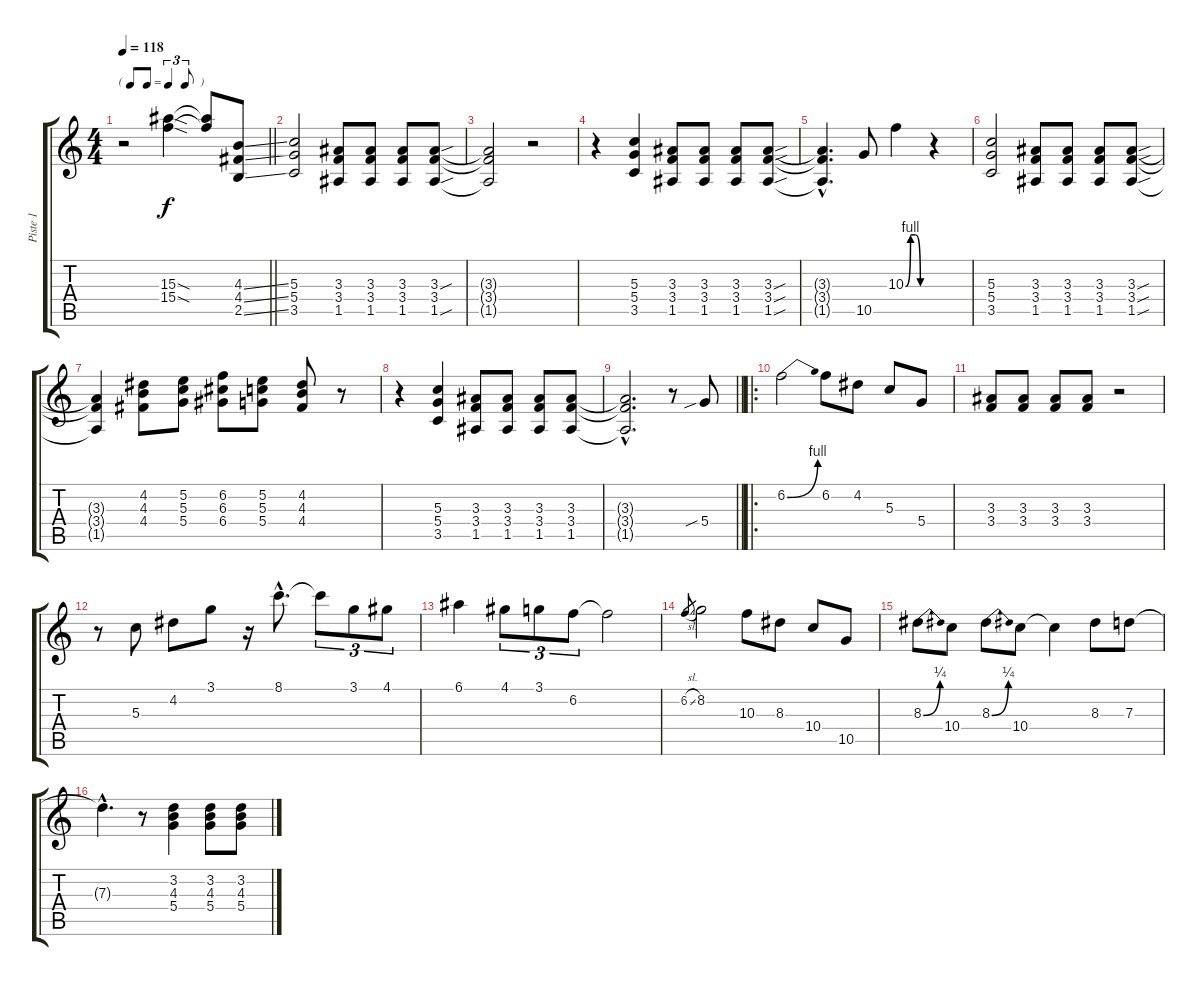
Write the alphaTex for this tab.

\track ("Piste 1" "Piste 1") {instrument electricguitarjazz}
\staff {score tabs}
\tuning (E4 B3 G3 D3 A2 E2) {hide}
\ts (4 4)
\tf triplet8th
\tempo 118
\clef g2
\barLineRight lightlight
\ks c
r.2{dy f instrument electricguitarjazz} (15.3{sod} 15.4{sod}).4 (15.3{t} 15.4{t}).8 (4.3{ss} 4.4{ss} 2.5{ss}).8 |
(5.3 5.4 3.5).2 (3.3 3.4 1.5).8 (3.3 3.4 1.5).8 (3.3 3.4 1.5).8 (3.3{sou} 3.4 1.5{sou}).8 |
(3.3{t} 3.4{t} 1.5{t}).2 r.2 |
r.4 (5.3 5.4 3.5).4 (3.3 3.4 1.5).8 (3.3 3.4 1.5).8 (3.3 3.4 1.5).8 (3.3{sou} 3.4{sou} 1.5{sou}).8 |
(3.3{hac t} 3.4{hac t} 1.5{hac t}).4{d} 10.5.8 10.3{be (custom 0 0 15 4 30 4 45 0 60 0)}.4 r.4 |
(5.3 5.4 3.5).2 (3.3 3.4 1.5).8 (3.3 3.4 1.5).8 (3.3 3.4 1.5).8 (3.3{sou} 3.4{sou} 1.5{sou}).8 |
(3.3{t} 3.4{t} 1.5{t}).4 (4.2 4.3 4.4).8 (5.2 5.3 5.4).8 (6.2 6.3 6.4).8 (5.2 5.3 5.4).8 (4.2 4.3 4.4).8 r.8 |
r.4 (5.3 5.4 3.5).4 (3.3 3.4 1.5).8 (3.3 3.4 1.5).8 (3.3 3.4 1.5).8 (3.3 3.4 1.5).8 |
\barLineRight lightlight
(3.3{hac t} 3.4{hac t} 1.5{hac t}).2{d} r.8 5.4{sib}.8 |
\ro
6.2{be (bend 0 0 60 4)}.2 6.2.8 4.2.8 5.3.8 5.4.8 |
(3.3 3.4).8 (3.3 3.4).8 (3.3 3.4).8 (3.3 3.4).8 r.2 |
r.8 5.3.8 4.2.8 3.1.8 r.16 8.1{hac}.8{d} 8.1{t}.8{tu (3 2)} 3.1.8{tu (3 2)} 4.1.8{tu (3 2)} |
6.1.4 4.1.8{tu (3 2)} 3.1.8{tu (3 2)} 6.2.8{tu (3 2)} 6.2{t}.2 |
6.2{sl}.8{gr} 8.2.2 10.3.8 8.3.8 10.4.8 10.5.8 |
8.3{be (bend 0 0 60 1)}.8 10.4.8 8.3{be (bend 0 0 60 1)}.8 10.4.8 10.4{t}.4 8.3.8 7.3.8 |
7.3{hac t}.4{d} r.8 (3.2 4.3 5.4).4 (3.2 4.3 5.4).8 (3.2 4.3 5.4).8
